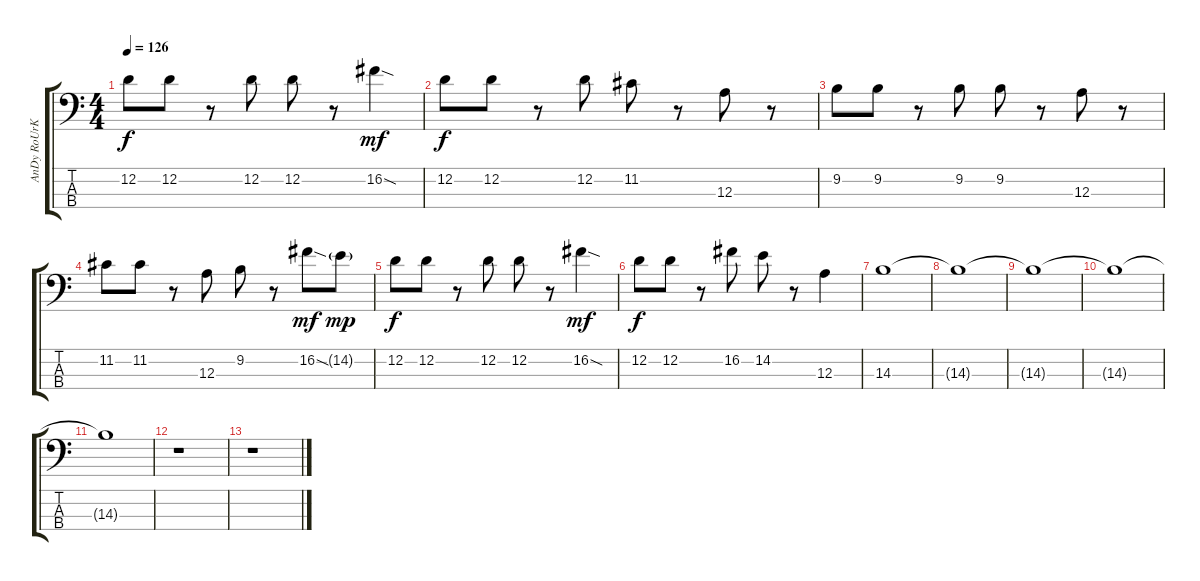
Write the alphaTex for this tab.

\track ("AnDy RoUrKe" "AnDy RoUrK") {instrument electricbasspick}
\staff {score tabs}
\tuning (G2 D2 A1 E1) {hide}
\ts (4 4)
\tempo 126
\clef f4
\ks c
12.2.8{dy f volume 10} 12.2.8 r.8 12.2.8 12.2.8 r.8 16.2{sod}.4{dy mf volume 10} |
12.2.8{dy f volume 10} 12.2.8 r.8 12.2.8 11.2.8 r.8 12.3.8 r.8 |
9.2.8 9.2.8 r.8 9.2.8 9.2.8 r.8 12.3.8 r.8 |
11.2.8 11.2.8 r.8 12.3.8 9.2.8 r.8 16.2{sod}.8{dy mf} 14.2{g}.8{dy mp} |
12.2.8{dy f} 12.2.8 r.8 12.2.8 12.2.8 r.8 16.2{sod}.4{dy mf} |
12.2.8{dy f} 12.2.8 r.8 16.2.8 14.2.8 r.8 12.3.4 |
14.3.1 |
14.3{t}.1 |
14.3{t}.1 |
14.3{t}.1 |
14.3{t}.1 |
r.1 |
r.1
